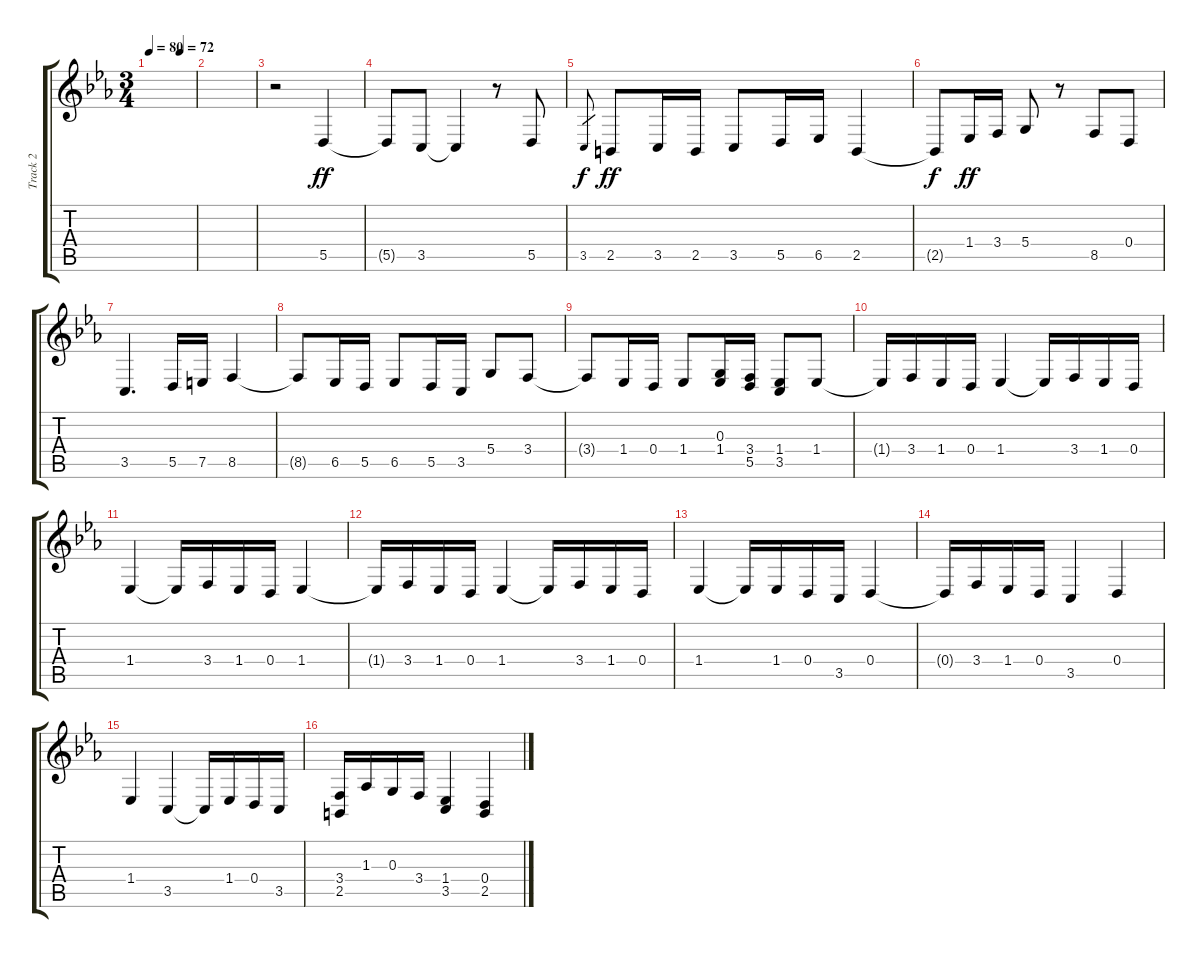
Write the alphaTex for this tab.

\track ("Track 2" "Track 2") {instrument churchorgan}
\staff {score tabs}
\tuning (E4 B3 G3 D3 A2 E2) {hide}
\ts (3 4)
\tempo 80
\tempo (72 0.6666666666666666)
\clef g2
\ks cminor
|
|
r.2 5.5.4{dy ff} |
5.5{t}.8 3.5.8 3.5{t}.4 r.8 5.5.8 |
3.5.8{gr dy f} 2.5.8{dy ff} 3.5.16 2.5.16 3.5.8 5.5.16 6.5.16 2.5.4 |
2.5{t}.8{dy f} 1.4.16{dy ff} 3.4.16 5.4.8 r.8 8.5.8 0.4.8 |
3.5.4{d} 5.5.16 7.5.16 8.5.4 |
8.5{t}.8 6.5.16 5.5.16 6.5.8 5.5.16 3.5.16 5.4.8 3.4.8 |
3.4{t}.8 1.4.16 0.4.16 1.4.8 (0.3 1.4).16 (3.4 5.5).16 (1.4 3.5).8 1.4.8 |
1.4{t}.16 3.4.16 1.4.16 0.4.16 1.4.4 1.4{t}.16 3.4.16 1.4.16 0.4.16 |
1.4.4 1.4{t}.16 3.4.16 1.4.16 0.4.16 1.4.4 |
1.4{t}.16 3.4.16 1.4.16 0.4.16 1.4.4 1.4{t}.16 3.4.16 1.4.16 0.4.16 |
1.4.4 1.4{t}.16 1.4.16 0.4.16 3.5.16 0.4.4 |
0.4{t}.16 3.4.16 1.4.16 0.4.16 3.5.4 0.4.4 |
1.4.4 3.5.4 3.5{t}.16 1.4.16 0.4.16 3.5.16 |
(3.4 2.5).16 1.3.16 0.3.16 3.4.16 (1.4 3.5).4 (0.4 2.5).4
